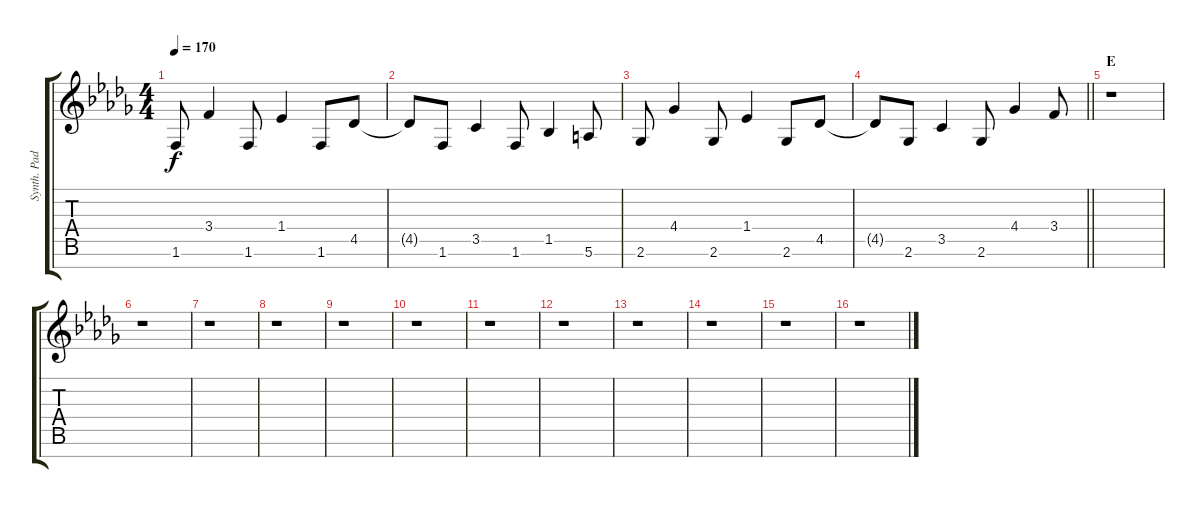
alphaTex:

\track ("Synth. Pad I" "Synth. Pad") {instrument lead1square}
\staff {score tabs}
\tuning (E5 B4 G4 D4 A3 E3 B2) {hide}
\ts (4 4)
\tempo 170
\clef g2
\ks db
1.6.8{dy f} 3.4.4 1.6.8 1.4.4 1.6.8 4.5.8 |
4.5{t}.8 1.6.8 3.5.4 1.6.8 1.5.4 5.6.8 |
2.6.8 4.4.4 2.6.8 1.4.4 2.6.8 4.5.8 |
\barLineRight lightlight
4.5{t}.8 2.6.8 3.5.4 2.6.8 4.4.4 3.4.8 |
\section ("" "E")
r.1 |
r.1 |
r.1 |
r.1 |
r.1 |
r.1 |
r.1 |
r.1 |
r.1 |
r.1 |
r.1 |
r.1
